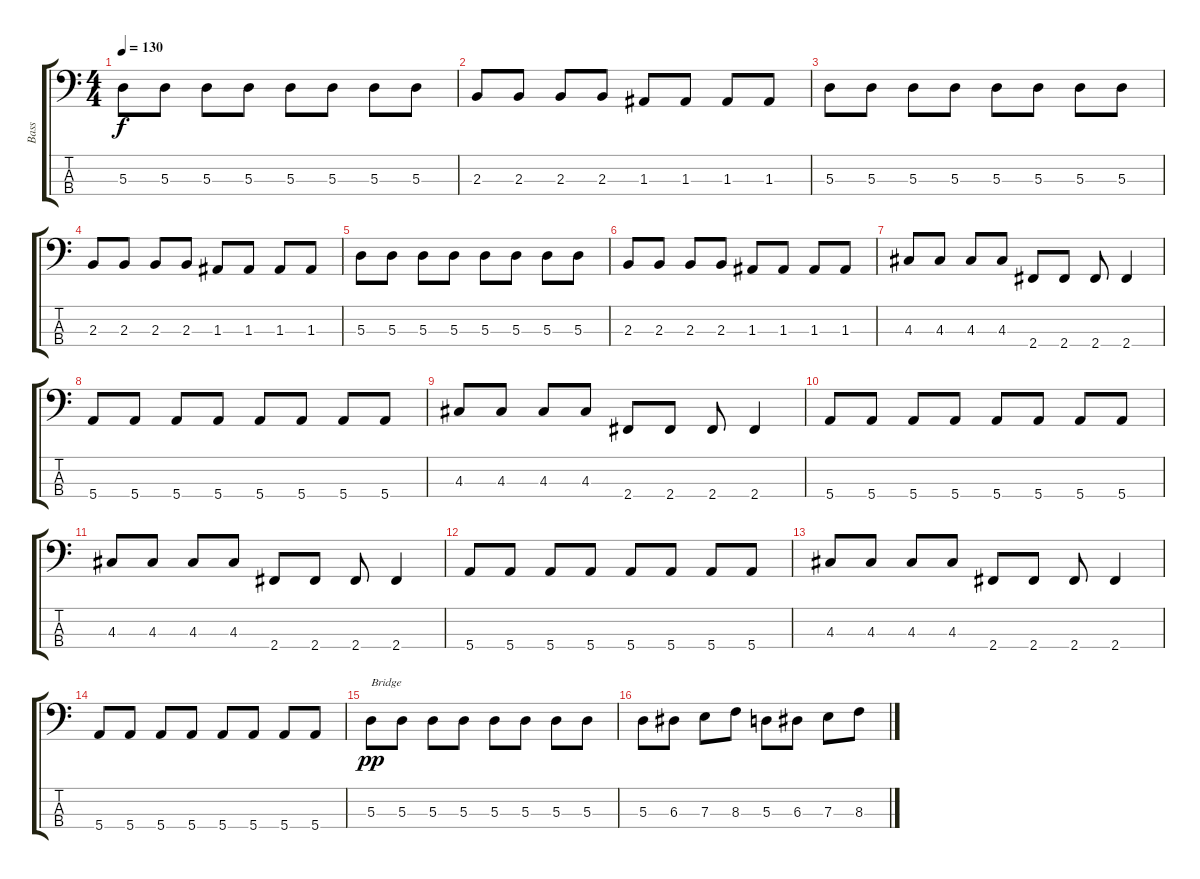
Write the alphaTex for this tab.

\track ("Bass" "Bass") {instrument electricbasspick}
\staff {score tabs}
\tuning (G2 D2 A1 E1) {hide}
\ts (4 4)
\tempo 130
\clef f4
\ks c
5.3.8{dy f} 5.3.8 5.3.8 5.3.8 5.3.8 5.3.8 5.3.8 5.3.8 |
2.3.8 2.3.8 2.3.8 2.3.8 1.3.8 1.3.8 1.3.8 1.3.8 |
5.3.8 5.3.8 5.3.8 5.3.8 5.3.8 5.3.8 5.3.8 5.3.8 |
2.3.8 2.3.8 2.3.8 2.3.8 1.3.8 1.3.8 1.3.8 1.3.8 |
5.3.8 5.3.8 5.3.8 5.3.8 5.3.8 5.3.8 5.3.8 5.3.8 |
2.3.8 2.3.8 2.3.8 2.3.8 1.3.8 1.3.8 1.3.8 1.3.8 |
4.3.8 4.3.8 4.3.8 4.3.8 2.4.8 2.4.8 2.4.8 2.4.4 |
5.4.8 5.4.8 5.4.8 5.4.8 5.4.8 5.4.8 5.4.8 5.4.8 |
4.3.8 4.3.8 4.3.8 4.3.8 2.4.8 2.4.8 2.4.8 2.4.4 |
5.4.8 5.4.8 5.4.8 5.4.8 5.4.8 5.4.8 5.4.8 5.4.8 |
4.3.8 4.3.8 4.3.8 4.3.8 2.4.8 2.4.8 2.4.8 2.4.4 |
5.4.8 5.4.8 5.4.8 5.4.8 5.4.8 5.4.8 5.4.8 5.4.8 |
4.3.8 4.3.8 4.3.8 4.3.8 2.4.8 2.4.8 2.4.8 2.4.4 |
5.4.8 5.4.8 5.4.8 5.4.8 5.4.8 5.4.8 5.4.8 5.4.8 |
5.3.8{txt "Bridge" dy pp} 5.3.8 5.3.8 5.3.8 5.3.8 5.3.8 5.3.8 5.3.8 |
5.3.8 6.3.8 7.3.8 8.3.8 5.3.8 6.3.8 7.3.8 8.3.8
